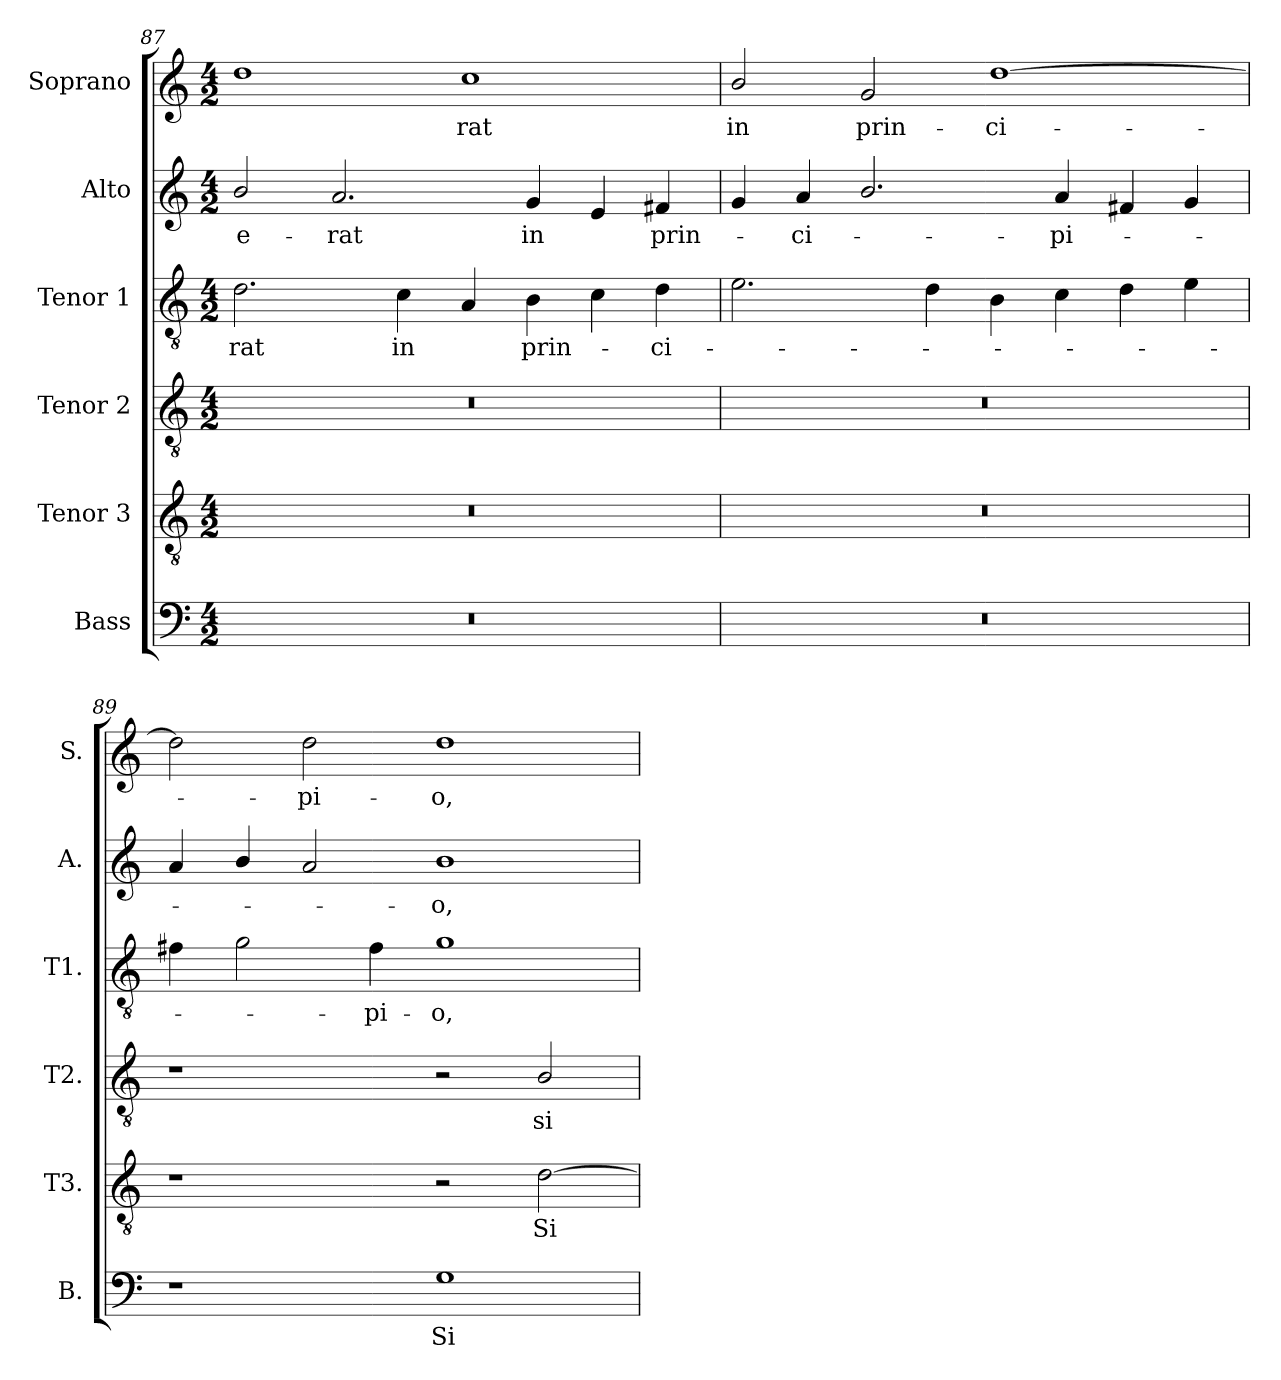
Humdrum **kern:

**kern	**text	**kern	**text	**kern	**text	**kern	**text	**kern	**text	**kern	**text
*part6	*part6	*part5	*part5	*part4	*part4	*part3	*part3	*part2	*part2	*part1	*part1
*staff6	*staff6	*staff5	*staff5	*staff4	*staff4	*staff3	*staff3	*staff2	*staff2	*staff1	*staff1
*I"Bass	*	*I"Tenor 3	*	*I"Tenor 2	*	*I"Tenor 1	*	*I"Alto	*	*I"Soprano	*
*I'B.	*	*I'T3.	*	*I'T2.	*	*I'T1.	*	*I'A.	*	*I'S.	*
*clefF4	*	*clefGv2	*	*clefGv2	*	*clefGv2	*	*clefG2	*	*clefG2	*
*	*	*ITrd7c12	*	*ITrd7c12	*	*ITrd7c12	*	*	*	*	*
*k[]	*	*k[]	*	*k[]	*	*k[]	*	*k[]	*	*k[]	*
*C:	*	*C:	*	*C:	*	*C:	*	*C:	*	*C:	*
*M4/2	*	*M4/2	*	*M4/2	*	*M4/2	*	*M4/2	*	*M4/2	*
=87	=87	=87	=87	=87	=87	=87	=87	=87	=87	=87	=87
!LO:N:vis=1	!	!LO:N:vis=1	!	!LO:N:vis=1	!	!	!	!	!	!	!
!	!	!	!	!	!	!	!LO:LY:b:color=#000000	!	!	!	!
!	!	!	!	!	!	!	!	!	!LO:LY:b:color=#000000	!	!
0r	.	0r	.	0r	.	2.Di\	-rat	2bi/	e-	1ddi	.
!	!	!	!	!	!	!	!	!	!LO:LY:b:color=#000000	!	!
.	.	.	.	.	.	.	.	2.ai/	-rat	.	.
!	!	!	!	!	!	!	!LO:LY:b:color=#000000	!	!	!	!
.	.	.	.	.	.	4Ci\	in	.	.	.	.
!	!	!	!	!	!	!	!	!	!	!	!LO:LY:b:color=#000000
.	.	.	.	.	.	4AAi/	.	.	.	1cci	-rat
!	!	!	!	!	!	!	!LO:LY:b:color=#000000	!	!	!	!
!	!	!	!	!	!	!	!	!	!LO:LY:b:color=#000000	!	!
.	.	.	.	.	.	4BBi\	prin-	4gi/	in	.	.
.	.	.	.	.	.	4Ci\	.	4ei/	.	.	.
!	!	!	!	!	!	!	!LO:LY:b:color=#000000	!	!	!	!
!	!	!	!	!	!	!	!	!	!LO:LY:b:color=#000000	!	!
.	.	.	.	.	.	4Di\	-ci-	4f#Xi/	prin-	.	.
=88	=88	=88	=88	=88	=88	=88	=88	=88	=88	=88	=88
!LO:N:vis=1	!	!LO:N:vis=1	!	!LO:N:vis=1	!	!	!	!	!	!	!
!	!	!	!	!	!	!	!	!	!	!	!LO:LY:b:color=#000000
0r	.	0r	.	0r	.	2.Ei\	.	4gi/	.	2bi/	in
!	!	!	!	!	!	!	!	!	!LO:LY:b:color=#000000	!	!
.	.	.	.	.	.	.	.	4ai/	-ci-	.	.
!	!	!	!	!	!	!	!	!	!	!	!LO:LY:b:color=#000000
.	.	.	.	.	.	.	.	2.bi/	.	2gi/	prin-
.	.	.	.	.	.	4Di\	.	.	.	.	.
!	!	!	!	!	!	!	!	!	!	!	!LO:LY:b:color=#000000
.	.	.	.	.	.	4BBi\	.	.	.	[1ddi	-ci-
!	!	!	!	!	!	!	!	!	!LO:LY:b:color=#000000	!	!
.	.	.	.	.	.	4Ci\	.	4ai/	-pi-	.	.
.	.	.	.	.	.	4Di\	.	4f#Xi/	.	.	.
.	.	.	.	.	.	4Ei\	.	4gi/	.	.	.
=89	=89	=89	=89	=89	=89	=89	=89	=89	=89	=89	=89
1r	.	1r	.	1r	.	4F#Xi\	.	4ai/	.	2ddi\]	.
.	.	.	.	.	.	2Gi\	.	4bi/	.	.	.
!	!	!	!	!	!	!	!	!	!	!	!LO:LY:b:color=#000000
.	.	.	.	.	.	.	.	2ai/	.	2ddi\	-pi-
!	!	!	!	!	!	!	!LO:LY:b:color=#000000	!	!	!	!
.	.	.	.	.	.	4F#i\	-pi-	.	.	.	.
!	!LO:LY:b:color=#000000	!	!	!	!	!	!	!	!	!	!
!	!	!	!	!	!	!	!LO:LY:b:color=#000000	!	!	!	!
!	!	!	!	!	!	!	!	!	!LO:LY:b:color=#000000	!	!
!	!	!	!	!	!	!	!	!	!	!	!LO:LY:b:color=#000000
1Gi	Si-	2r	.	2r	.	1Gi	-o,	1bi	-o,	1ddi	-o,
!	!	!	!LO:LY:b:color=#000000	!	!	!	!	!	!	!	!
!	!	!	!	!	!LO:LY:b:color=#000000	!	!	!	!	!	!
.	.	[2Di\	Si-	2BBi/	si-	.	.	.	.	.	.
=	=	=	=	=	=	=	=	=	=	=	=
*-	*-	*-	*-	*-	*-	*-	*-	*-	*-	*-	*-
